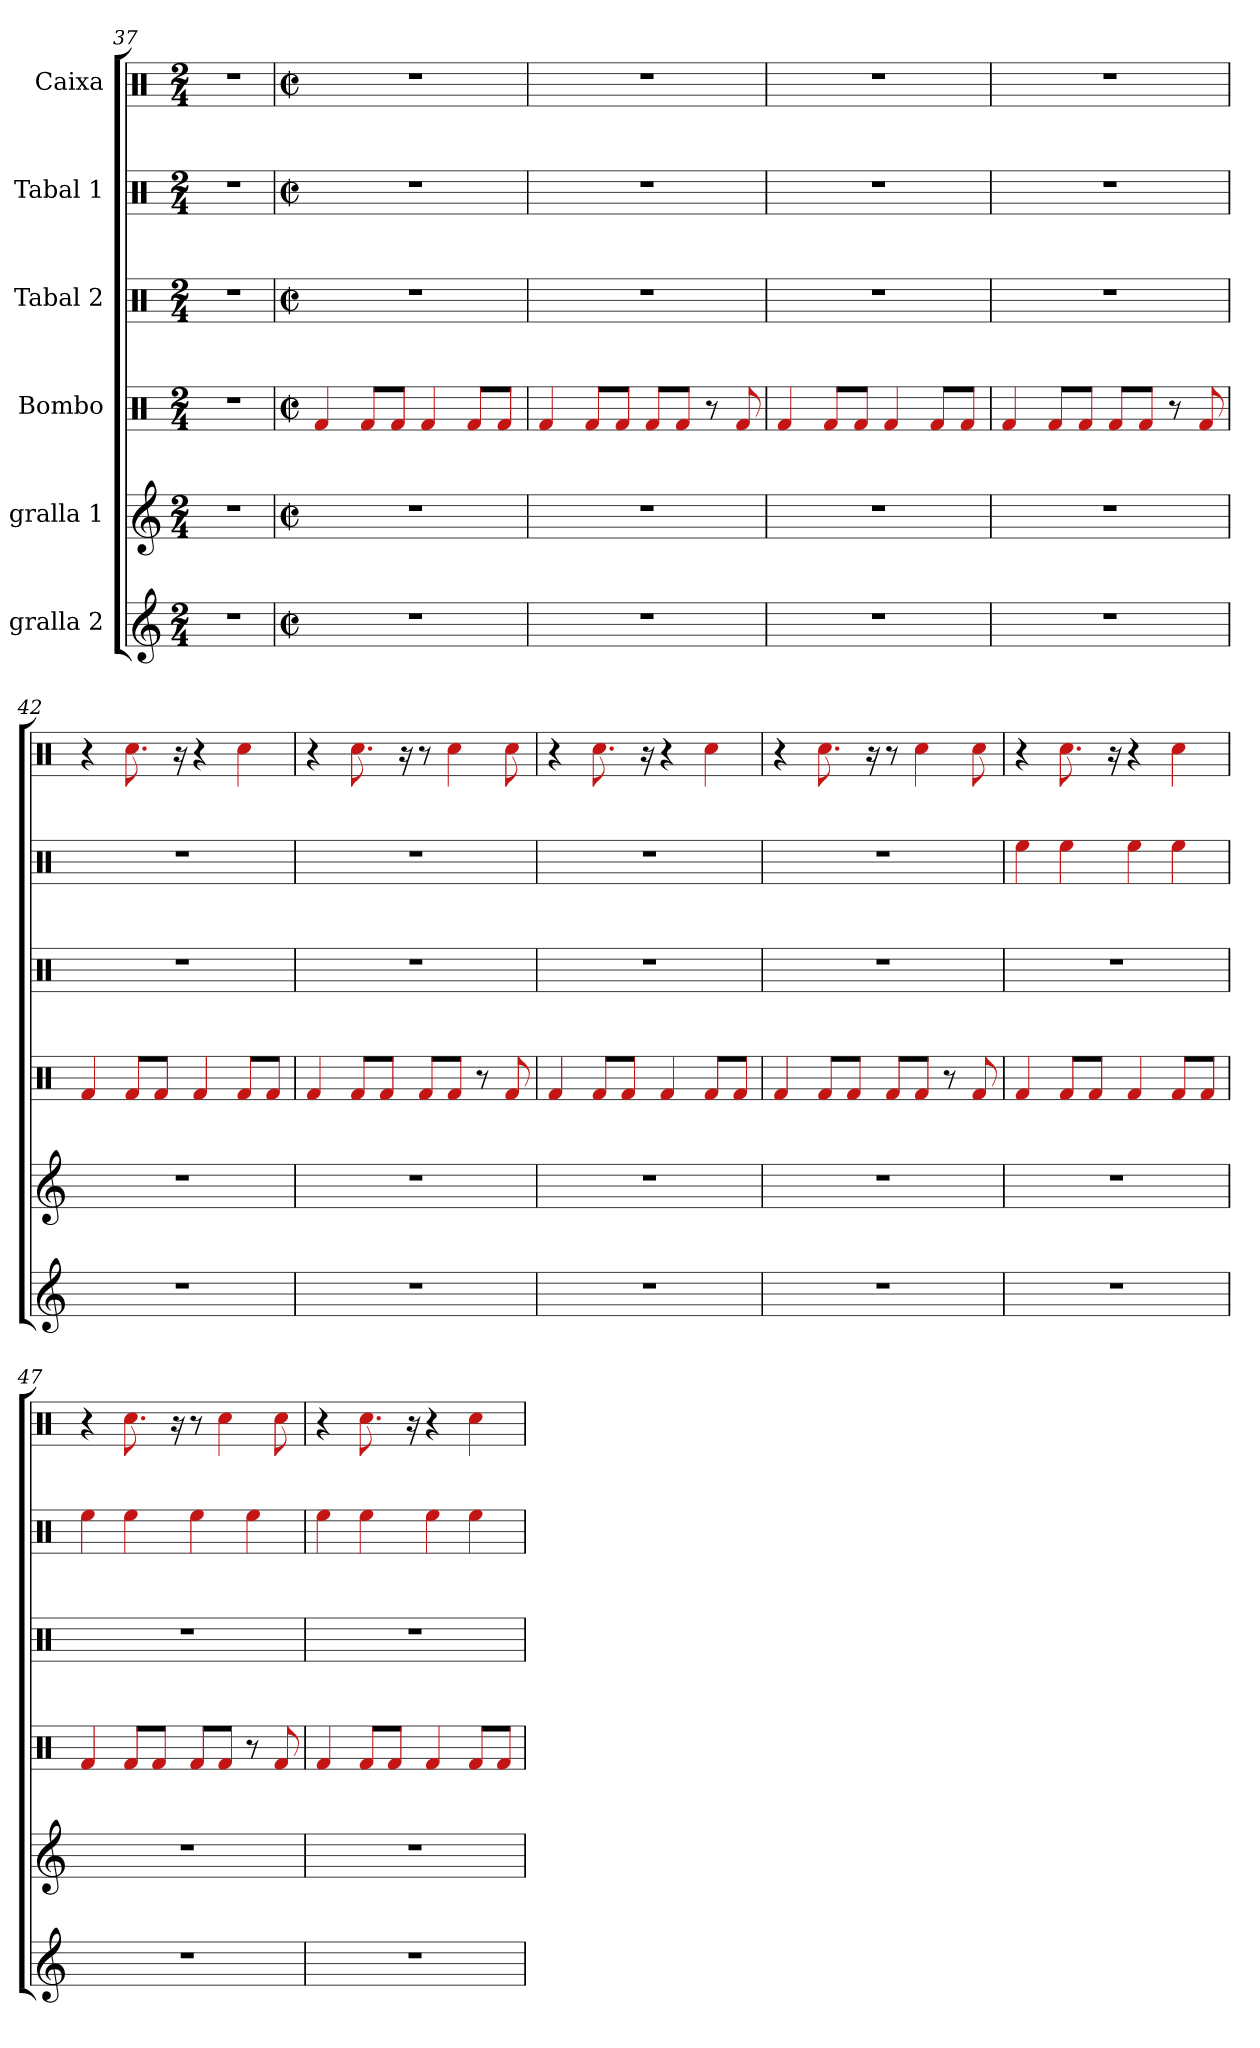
**kern	**kern	**kern	**kern	**kern	**kern
*part6	*part5	*part4	*part3	*part2	*part1
*staff6	*staff5	*staff4	*staff3	*staff2	*staff1
*I"gralla 2	*I"gralla 1	*I"Bombo	*I"Tabal 2	*I"Tabal 1	*I"Caixa
*clefG2	*clefG2	*clefX	*clefX	*clefX	*clefX
*k[]	*k[]	*k[]	*k[]	*k[]	*k[]
*M2/4	*M2/4	*M2/4	*M2/4	*M2/4	*M2/4
=37	=37	=37	=37	=37	=37
2r	2r	2r	2r	2r	2r
=38	=38	=38	=38	=38	=38
*M2/2	*M2/2	*M2/2	*M2/2	*M2/2	*M2/2
*met(c|)	*met(c|)	*met(c|)	*met(c|)	*met(c|)	*met(c|)
*	*	*	*	*	*MM210
1r	1r	4f/	1r	1r	1r
.	.	8f/L	.	.	.
.	.	8f/J	.	.	.
.	.	4f/	.	.	.
.	.	8f/L	.	.	.
.	.	8f/J	.	.	.
=39	=39	=39	=39	=39	=39
1r	1r	4f/	1r	1r	1r
.	.	8f/L	.	.	.
.	.	8f/J	.	.	.
.	.	8f/L	.	.	.
.	.	8f/J	.	.	.
.	.	8r	.	.	.
.	.	8f/	.	.	.
=40	=40	=40	=40	=40	=40
1r	1r	4f/	1r	1r	1r
.	.	8f/L	.	.	.
.	.	8f/J	.	.	.
.	.	4f/	.	.	.
.	.	8f/L	.	.	.
.	.	8f/J	.	.	.
=41	=41	=41	=41	=41	=41
1r	1r	4f/	1r	1r	1r
.	.	8f/L	.	.	.
.	.	8f/J	.	.	.
.	.	8f/L	.	.	.
.	.	8f/J	.	.	.
.	.	8r	.	.	.
.	.	8f/	.	.	.
!!LO:PB:g=z
=42	=42	=42	=42	=42	=42
1r	1r	4f/	1r	1r	4r
.	.	8f/L	.	.	8.cc\
.	.	8f/J	.	.	.
.	.	.	.	.	16r
.	.	4f/	.	.	4r
.	.	8f/L	.	.	4cc\
.	.	8f/J	.	.	.
=43	=43	=43	=43	=43	=43
1r	1r	4f/	1r	1r	4r
.	.	8f/L	.	.	8.cc\
.	.	8f/J	.	.	.
.	.	.	.	.	16r
.	.	8f/L	.	.	8r
.	.	8f/J	.	.	4cc\
.	.	8r	.	.	.
.	.	8f/	.	.	8cc\
=44	=44	=44	=44	=44	=44
1r	1r	4f/	1r	1r	4r
.	.	8f/L	.	.	8.cc\
.	.	8f/J	.	.	.
.	.	.	.	.	16r
.	.	4f/	.	.	4r
.	.	8f/L	.	.	4cc\
.	.	8f/J	.	.	.
=45	=45	=45	=45	=45	=45
1r	1r	4f/	1r	1r	4r
.	.	8f/L	.	.	8.cc\
.	.	8f/J	.	.	.
.	.	.	.	.	16r
.	.	8f/L	.	.	8r
.	.	8f/J	.	.	4cc\
.	.	8r	.	.	.
.	.	8f/	.	.	8cc\
!!LO:LB:g=z
=46	=46	=46	=46	=46	=46
1r	1r	4f/	1r	4ee\	4r
.	.	8f/L	.	4ee\	8.cc\
.	.	8f/J	.	.	.
.	.	.	.	.	16r
.	.	4f/	.	4ee\	4r
.	.	8f/L	.	4ee\	4cc\
.	.	8f/J	.	.	.
=47	=47	=47	=47	=47	=47
1r	1r	4f/	1r	4ee\	4r
.	.	8f/L	.	4ee\	8.cc\
.	.	8f/J	.	.	.
.	.	.	.	.	16r
.	.	8f/L	.	4ee\	8r
.	.	8f/J	.	.	4cc\
.	.	8r	.	4ee\	.
.	.	8f/	.	.	8cc\
=48	=48	=48	=48	=48	=48
1r	1r	4f/	1r	4ee\	4r
.	.	8f/L	.	4ee\	8.cc\
.	.	8f/J	.	.	.
.	.	.	.	.	16r
.	.	4f/	.	4ee\	4r
.	.	8f/L	.	4ee\	4cc\
.	.	8f/J	.	.	.
=	=	=	=	=	=
*-	*-	*-	*-	*-	*-
